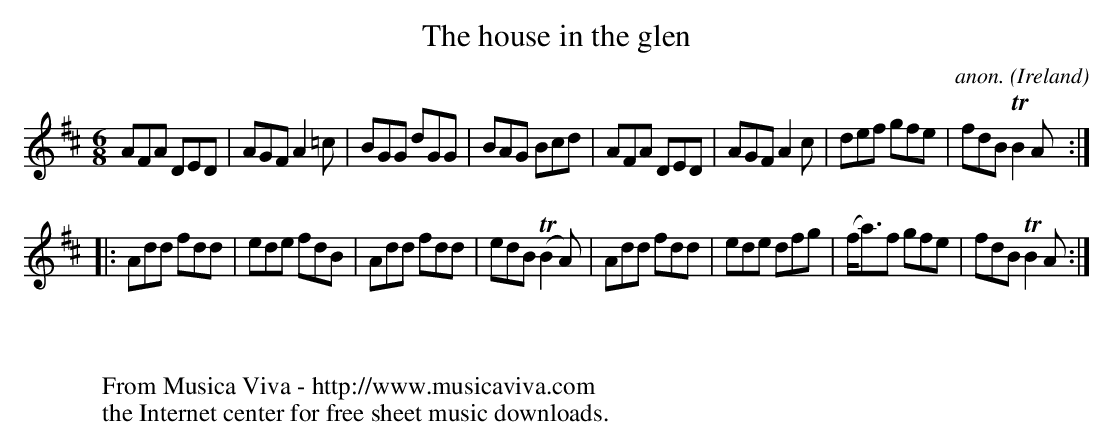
X:1
T:The house in the glen
C:anon.
O:Ireland
m:Tn2 = (3n/o/n/ o/4n/4-n/
M:6/8
L:1/8
K:D
AFA DED|AGF A2=c|BGG dGG|BAG Bcd|AFA DED|AGF A2c|def gfe|fdB TB2A:|
|:Add fdd|ede fdB|Add fdd|edB (TB2A)|Add fdd|ede dfg|(f<a)f gfe|fdB TB2A:|
W:
W:
W: From Musica Viva - http://www.musicaviva.com
W: the Internet center for free sheet music downloads.
